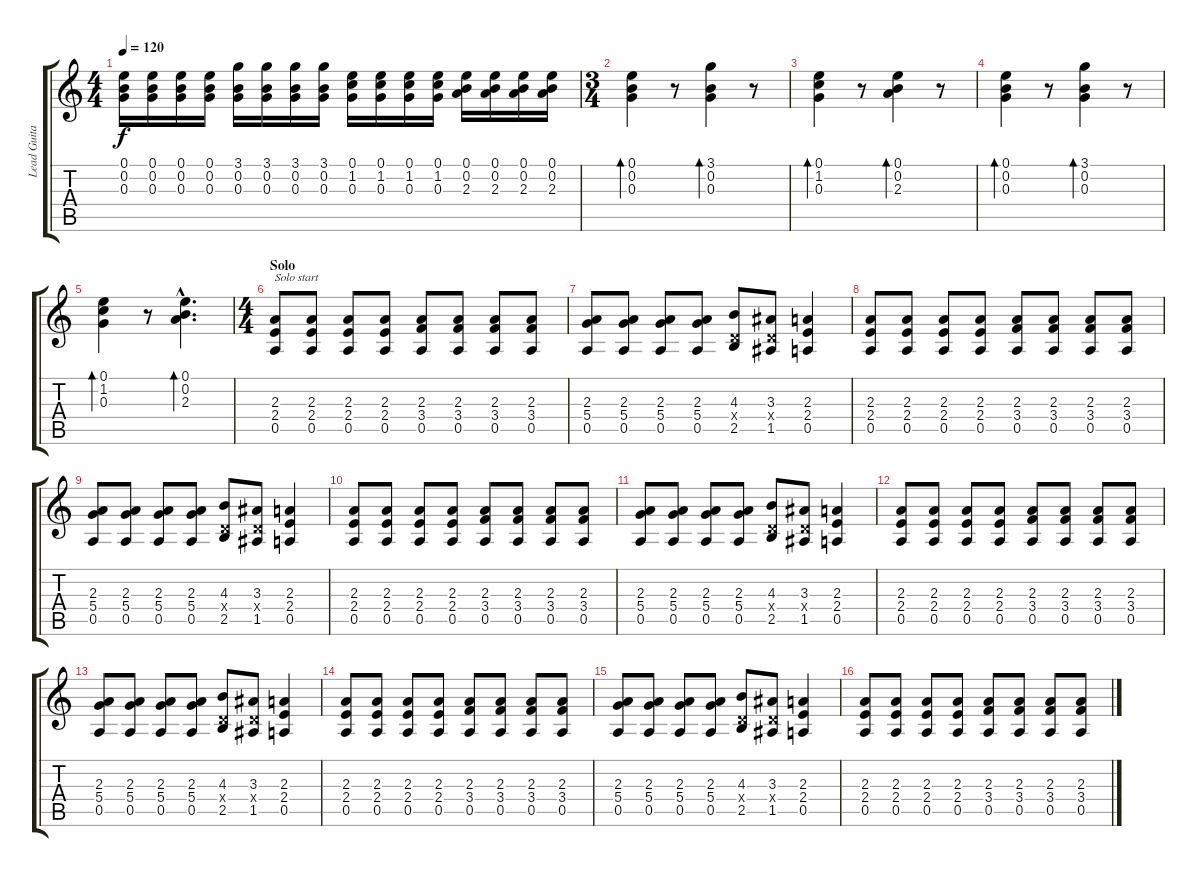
\track ("Lead Guitar" "Lead Guita") {instrument acousticguitarsteel}
\staff {score tabs}
\tuning (E4 B3 G3 D3 A2 E2) {hide}
\ts (4 4)
\tempo 120
\clef g2
\ks c
(0.1 0.2 0.3).16{dy f} (0.1 0.2 0.3).16 (0.1 0.2 0.3).16 (0.1 0.2 0.3).16 (3.1 0.2 0.3).16 (3.1 0.2 0.3).16 (3.1 0.2 0.3).16 (3.1 0.2 0.3).16 (0.1 1.2 0.3).16 (0.1 1.2 0.3).16 (0.1 1.2 0.3).16 (0.1 1.2 0.3).16 (0.1 0.2 2.3).16 (0.1 0.2 2.3).16 (0.1 0.2 2.3).16 (0.1 0.2 2.3).16 |
\ts (3 4)
(0.1 0.2 0.3).4{bd 240 instrument acousticguitarsteel} r.8 (3.1 0.2 0.3).4{bd 240} r.8 |
(0.1 1.2 0.3).4{bd 240} r.8 (0.1 0.2 2.3).4{bd 240} r.8 |
(0.1 0.2 0.3).4{bd 240} r.8 (3.1 0.2 0.3).4{bd 240} r.8 |
(0.1 1.2 0.3).4{bd 240} r.8 (0.1{hac} 0.2{hac} 2.3{hac}).4{d bd 240} |
\ts (4 4)
\section ("" "Solo")
(2.3 2.4 0.5).8{txt "Solo start" instrument distortionguitar} (2.3 2.4 0.5).8 (2.3 2.4 0.5).8 (2.3 2.4 0.5).8 (2.3 3.4 0.5).8 (2.3 3.4 0.5).8 (2.3 3.4 0.5).8 (2.3 3.4 0.5).8 |
(2.3 5.4 0.5).8 (2.3 5.4 0.5).8 (2.3 5.4 0.5).8 (2.3 5.4 0.5).8 (4.3 0.4{x} 2.5).8 (3.3 0.4{x} 1.5).8 (2.3 2.4 0.5).4 |
(2.3 2.4 0.5).8 (2.3 2.4 0.5).8 (2.3 2.4 0.5).8 (2.3 2.4 0.5).8 (2.3 3.4 0.5).8 (2.3 3.4 0.5).8 (2.3 3.4 0.5).8 (2.3 3.4 0.5).8 |
(2.3 5.4 0.5).8 (2.3 5.4 0.5).8 (2.3 5.4 0.5).8 (2.3 5.4 0.5).8 (4.3 0.4{x} 2.5).8 (3.3 0.4{x} 1.5).8 (2.3 2.4 0.5).4 |
(2.3 2.4 0.5).8 (2.3 2.4 0.5).8 (2.3 2.4 0.5).8 (2.3 2.4 0.5).8 (2.3 3.4 0.5).8 (2.3 3.4 0.5).8 (2.3 3.4 0.5).8 (2.3 3.4 0.5).8 |
(2.3 5.4 0.5).8 (2.3 5.4 0.5).8 (2.3 5.4 0.5).8 (2.3 5.4 0.5).8 (4.3 0.4{x} 2.5).8 (3.3 0.4{x} 1.5).8 (2.3 2.4 0.5).4 |
(2.3 2.4 0.5).8 (2.3 2.4 0.5).8 (2.3 2.4 0.5).8 (2.3 2.4 0.5).8 (2.3 3.4 0.5).8 (2.3 3.4 0.5).8 (2.3 3.4 0.5).8 (2.3 3.4 0.5).8 |
(2.3 5.4 0.5).8 (2.3 5.4 0.5).8 (2.3 5.4 0.5).8 (2.3 5.4 0.5).8 (4.3 0.4{x} 2.5).8 (3.3 0.4{x} 1.5).8 (2.3 2.4 0.5).4 |
(2.3 2.4 0.5).8 (2.3 2.4 0.5).8 (2.3 2.4 0.5).8 (2.3 2.4 0.5).8 (2.3 3.4 0.5).8 (2.3 3.4 0.5).8 (2.3 3.4 0.5).8 (2.3 3.4 0.5).8 |
(2.3 5.4 0.5).8 (2.3 5.4 0.5).8 (2.3 5.4 0.5).8 (2.3 5.4 0.5).8 (4.3 0.4{x} 2.5).8 (3.3 0.4{x} 1.5).8 (2.3 2.4 0.5).4 |
(2.3 2.4 0.5).8 (2.3 2.4 0.5).8 (2.3 2.4 0.5).8 (2.3 2.4 0.5).8 (2.3 3.4 0.5).8 (2.3 3.4 0.5).8 (2.3 3.4 0.5).8 (2.3 3.4 0.5).8
